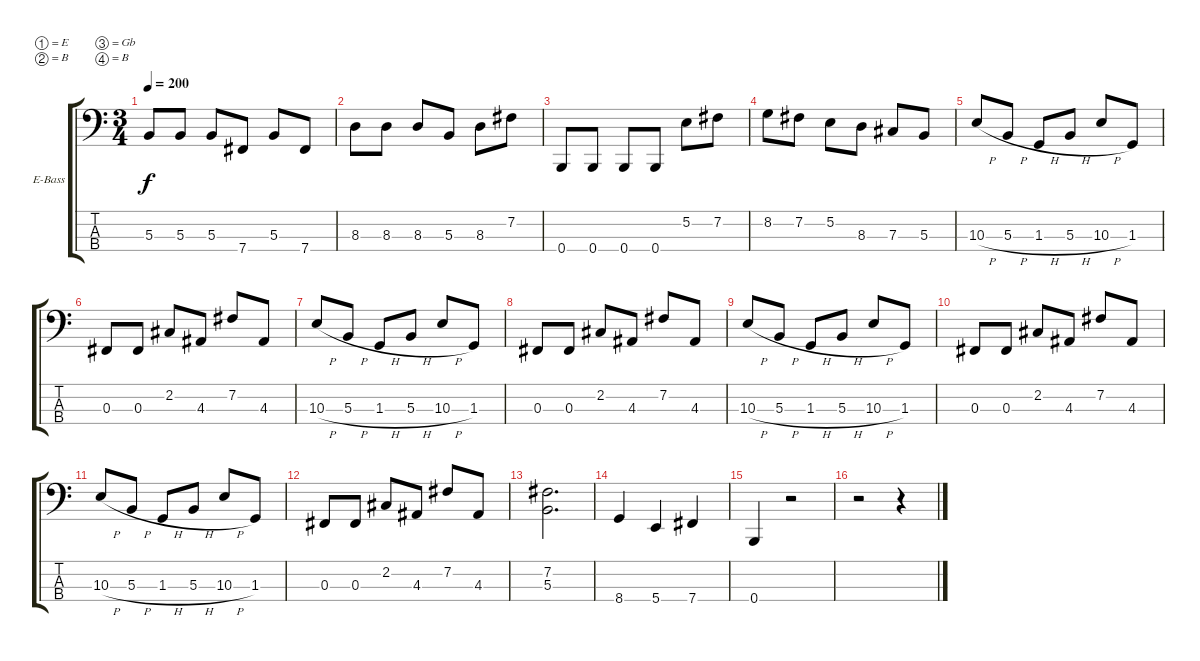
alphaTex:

\bracketExtendMode groupsimilarinstruments
\firstSystemTrackNameOrientation horizontal
\otherSystemsTrackNameOrientation horizontal
\track ("Track 9" "E-Bass") {multiBarRest instrument electricbassfinger}
\staff {score tabs}
\tuning (E2 B1 Gb1 B0)
\ts (3 4)
\tempo 200
\clef f4
\ks c
5.3.8{dy f} 5.3.8 5.3.8 7.4.8 5.3.8 7.4.8 |
8.3.8 8.3.8 8.3.8 5.3.8 8.3.8 7.2.8 |
0.4.8 0.4.8 0.4.8 0.4.8 5.2.8 7.2.8 |
8.2.8 7.2.8 5.2.8 8.3.8 7.3.8 5.3.8 |
10.3{h}.8 5.3{h}.8 1.3{h}.8 5.3{h}.8 10.3{h}.8 1.3.8 |
0.3.8 0.3.8 2.2.8 4.3.8 7.2.8 4.3.8 |
10.3{h}.8 5.3{h}.8 1.3{h}.8 5.3{h}.8 10.3{h}.8 1.3.8 |
0.3.8 0.3.8 2.2.8 4.3.8 7.2.8 4.3.8 |
10.3{h}.8 5.3{h}.8 1.3{h}.8 5.3{h}.8 10.3{h}.8 1.3.8 |
0.3.8 0.3.8 2.2.8 4.3.8 7.2.8 4.3.8 |
10.3{h}.8 5.3{h}.8 1.3{h}.8 5.3{h}.8 10.3{h}.8 1.3.8 |
0.3.8 0.3.8 2.2.8 4.3.8 7.2.8 4.3.8 |
(7.2 5.3).2{d} |
8.4.4 5.4.4 7.4.4 |
0.4.4 r.2 |
r.2 r.4
